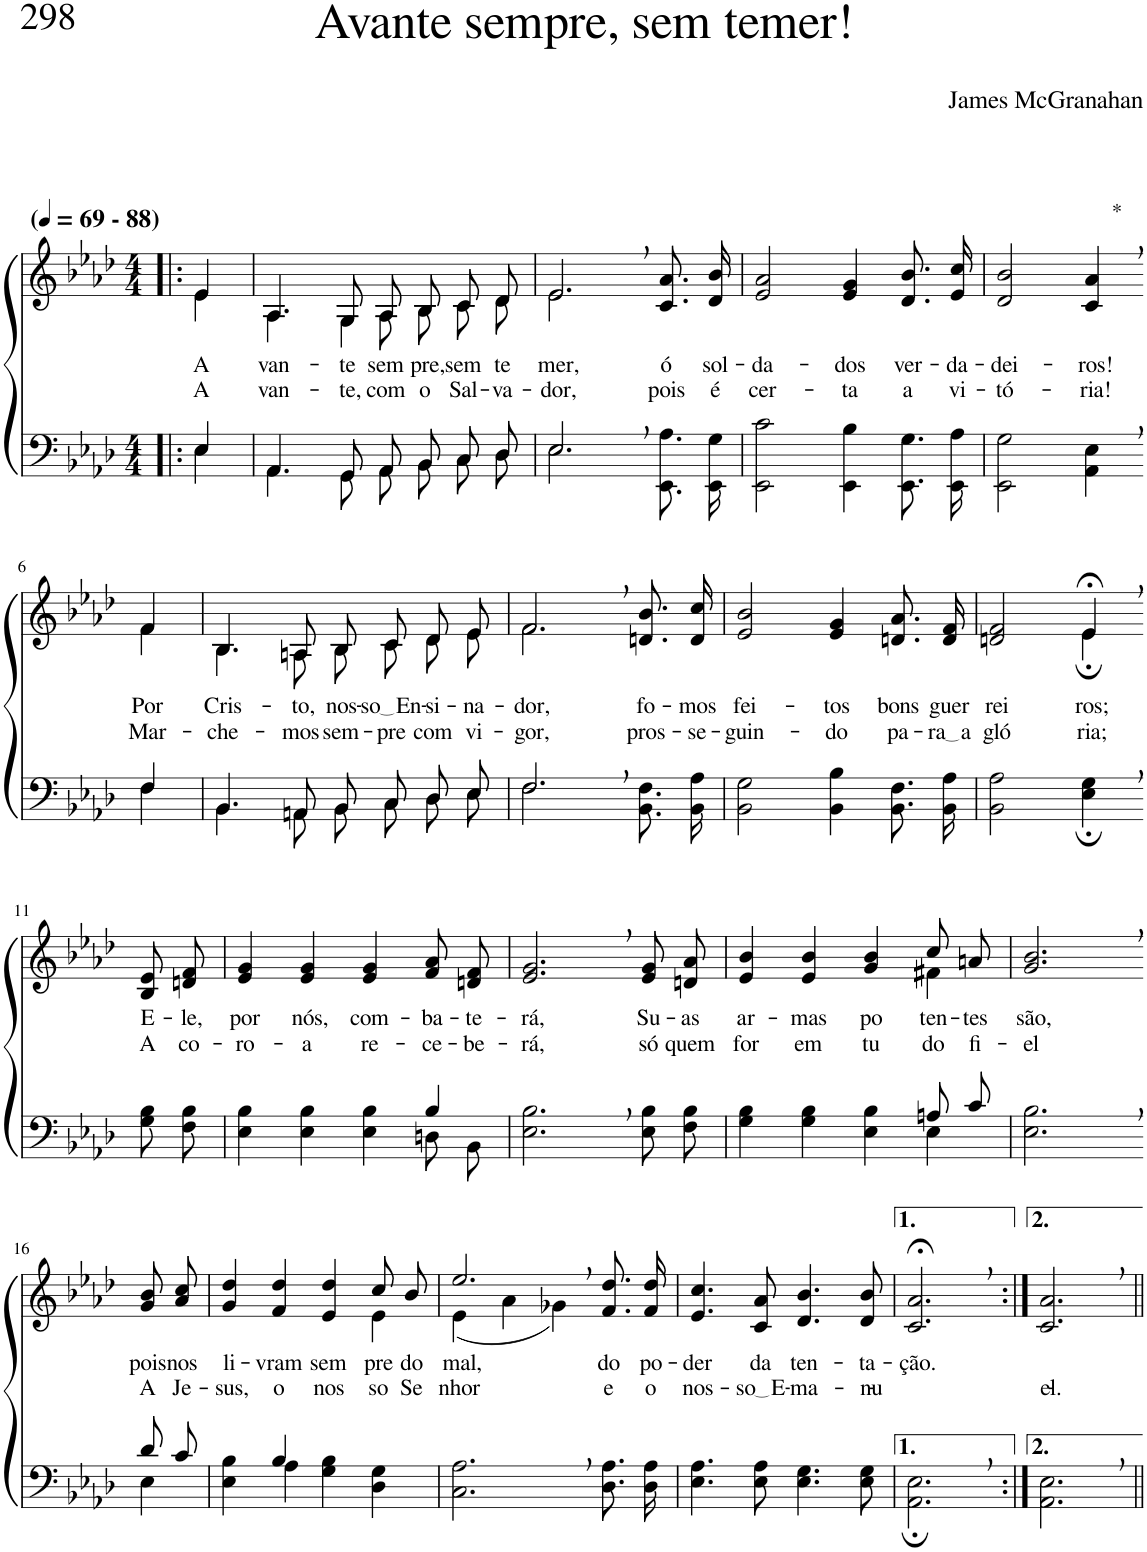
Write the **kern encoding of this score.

**kern	**kern	**text	**text
*part2	*part1	*part1	*part1
*staff2	*staff1	*staff1	*staff1
*I"Parte III e IV	*I"Parte I e II	*	*
*clefF4	*clefG2	*	*
*Trd-1c-2	*Trd-1c-2	*	*
*k[b-e-a-d-]	*k[b-e-a-d-]	*	*
*M4/4	*M4/4	*	*
*MM69	*MM69	*	*
=1!|:	=1!|:	=1!|:	=1!|:
*^	*^	*	*
!	!	!LO:TX:a:B:t=(	!	!	!
!	!	!LO:TX:a:B:t=- 88)	!	!	!
!	!	!	!	!LO:LY:b	!LO:LY:b
4E-/	4E-\	4e-/	4e-\	A-	A-
=2	=2	=2	=2	=2	=2
!	!	!	!	!LO:LY:b	!LO:LY:b
*	*	*	*^	*	*
4.AA-/	4.AA-\	4.A-\	4.A-/	2ryy	-van-	-van-
!	!	!	!	!	!LO:LY:b	!LO:LY:b
8GG/	8GG\	4G\	8G/	.	-te	-te,
!	!	!	!	!	!LO:LY:b	!LO:LY:b
8AA-/L	8AA-\L	.	8A-/L	8A-\	sem-	com
!	!	!	!	!	!LO:LY:b	!LO:LY:b
8BB-/J	8BB-\J	8B-\	8B-/J	4.ryy	-pre,	o
!	!	!	!	!	!LO:LY:b	!LO:LY:b
8C/L	8C\L	8c\L	8c/L	.	sem	Sal-
!	!	!	!	!	!LO:LY:b	!LO:LY:b
8D-/J	8D-\J	8d-\J	8d-/J	.	te-	-va-
*	*	*	*v	*v	*	*
=3	=3	=3	=3	=3	=3
!	!	!	!	!	!LO:LY:b
!	!	!	!	!LO:LY:b	!
2.E-,/	2.E-\	2.e-,/	2.e-\	-mer,	-dor,
!	!	!	!	!LO:LY:b	!LO:LY:b
4ryy	8.EE-/ 8.A-/L	8.c/ 8.a-/L	4ryy	ó	-pois
!	!	!	!	!LO:LY:b	!LO:LY:b
.	16EE-/ 16G/Jk	16d-/ 16b-/Jk	.	sol-	é
*	*	*v	*v	*	*
=4	=4	=4	=4	=4
!	!	!	!LO:LY:b	!LO:LY:b
*v	*v	*	*	*
2EE-\ 2c\	2e-/ 2a-/	-da-	cer-
!	!	!LO:LY:b	!LO:LY:b
4EE-\ 4B-\	4e-/ 4g/	-dos	-ta
!	!	!LO:LY:b	!LO:LY:b
8.EE-/ 8.G/L	8.d-/ 8.b-/L	ver-	a
!	!	!LO:LY:b	!LO:LY:b
16EE-/ 16A-/Jk	16e-/ 16cc/Jk	-da-	vi-
=5	=5	=5	=5
!	!	!LO:LY:b	!LO:LY:b
2EE-\ 2G\	2d-/ 2b-/	-dei-	-tó-
!	!LO:TX:a:t=*	!	!
!	!	!LO:LY:b	!LO:LY:b
4AA-\, 4E-\,	4c/, 4a-/,	-ros!	-ria!
!!LO:LB:g=z
=6-	=6-	=6-	=6-
*^	*^	*	*
!	!	!	!	!LO:LY:b	!LO:LY:b
4F\	4F/	4f/	4f\	Por	Mar-
=7	=7	=7	=7	=7	=7
!	!	!	!	!LO:LY:b	!LO:LY:b
4.BB-/	4.BB-\	4.B-/	4.B-\	Cris-	-che-
!	!	!	!	!LO:LY:b	!LO:LY:b
8AAn/	8AA\	8An/	8A\	-to,	-mos
!	!	!	!	!LO:LY:b	!LO:LY:b
8BB-/L	8BB-\L	8B-/L	8B-\L	nos-	sem-
!	!	!	!	!LO:LY:b	!LO:LY:b
8C/J	8C\J	8c/J	8c\J	so En	-pre
!	!	!	!	!LO:LY:b	!LO:LY:b
8D-/L	8D-\L	8d-/L	8d-\L	-si-	com
!	!	!	!	!LO:LY:b	!LO:LY:b
8E-/J	8E-\J	8e-/J	8e-\J	-na-	vi-
=8	=8	=8	=8	=8	=8
!	!	!	!	!LO:LY:b	!LO:LY:b
2.F,/	2.F\	2.f,/	2.f\	-dor,	-gor,
!	!	!	!	!LO:LY:b	!LO:LY:b
4ryy	8.BB-\ 8.F\L	8.dn/ 8.b-/L	4ryy	fo-	pros-
!	!	!	!	!LO:LY:b	!LO:LY:b
.	16BB-\ 16A-\Jk	16d/ 16cc/Jk	.	-mos	-se-
*	*	*v	*v	*	*
=9	=9	=9	=9	=9
!	!	!	!LO:LY:b	!LO:LY:b
*v	*v	*	*	*
2BB-\ 2G\	2e-/ 2b-/	fei-	-guin-
!	!	!LO:LY:b	!LO:LY:b
4BB-\ 4B-\	4e-/ 4g/	-tos	-do
!	!	!LO:LY:b	!LO:LY:b
8.BB-\ 8.F\L	8.dn/ 8.a-/L	bons	pa-
!	!	!LO:LY:b	!LO:LY:b
16BB-\ 16A-\Jk	16d/ 16f/Jk	guer-	ra a
=10	=10	=10	=10
*	*^	*	*
!	!	!	!LO:LY:b	!LO:LY:b
2BB-\ 2A-\	2ryy	2dn/ 2f/	-rei-	gló-
!	!	!	!LO:LY:b	!LO:LY:b
4E-\;, 4G\;,	4e-;<,\	4e-;/	-ros;	-ria;
!!LO:LB:g=z
=11-	=11-	=11-	=11-	=11-
!	!	!	!LO:LY:b	!LO:LY:b
*	*v	*v	*	*
8G\ 8B-\L	8B-/ 8e-/L	E-	A
!	!	!LO:LY:b	!LO:LY:b
8F\ 8B-\J	8dn/ 8f/J	-le,	co-
=12	=12	=12	=12
*^	*	*	*
!	!	!	!LO:LY:b	!LO:LY:b
2.ryy	4E-\ 4B-\	4e-/ 4g/	por	-ro-
!	!	!	!LO:LY:b	!LO:LY:b
.	4E-\ 4B-\	4e-/ 4g/	nós,	-a
!	!	!	!LO:LY:b	!LO:LY:b
.	4E-\ 4B-\	4e-/ 4g/	com-	re-
!	!	!	!LO:LY:b	!LO:LY:b
4B-/	8Dn\L	8f/ 8a-/L	-ba-	-ce-
!	!	!	!LO:LY:b	!LO:LY:b
.	8BB-\J	8dn/ 8f/J	-te-	-be-
=13	=13	=13	=13	=13
!	!	!	!LO:LY:b	!LO:LY:b
*v	*v	*	*	*
2.E-\, 2.B-\,	2.e-/, 2.g/,	-rá,	-rá,
!	!	!LO:LY:b	!LO:LY:b
8E-\ 8B-\L	8e-/ 8g/L	Su-	só
!	!	!LO:LY:b	!LO:LY:b
8F\ 8B-\J	8dn/ 8a-/J	-as	quem
=14	=14	=14	=14
*^	*	*	*
!	!	!	!LO:LY:b	!LO:LY:b
*	*	*^	*	*
2.ryy	4G\ 4B-\	4e-/ 4b-/	2.ryy	ar-	for
!	!	!	!	!LO:LY:b	!LO:LY:b
.	4G\ 4B-\	4e-/ 4b-/	.	-mas	em
!	!	!	!	!LO:LY:b	!LO:LY:b
.	4E-\ 4B-\	4g/ 4b-/	.	po-	tu-
!	!	!	!	!LO:LY:b	!LO:LY:b
8An/L	4E-\	8cc/L	4f#X\	-ten-	-do
!	!	!	!	!LO:LY:b	!LO:LY:b
8c/J	.	8an/J	.	-tes	fi-
*v	*v	*	*	*	*
*	*v	*v	*	*
=15	=15	=15	=15
!	!	!LO:LY:b	!LO:LY:b
2.E-\, 2.B-\,	2.g/, 2.b-/,	são,	-el
!!LO:LB:g=z
=16-	=16-	=16-	=16-
*^	*	*	*
!	!	!	!LO:LY:b	!LO:LY:b
8d-/L	4E-\	8g/ 8b-/L	pois	A
!	!	!	!LO:LY:b	!LO:LY:b
8c/J	.	8a-/ 8cc/J	nos	Je-
=17	=17	=17	=17	=17
!	!	!	!LO:LY:b	!LO:LY:b
*	*	*^	*	*
4ryy	4E-\ 4B-\	4g/ 4dd-/	2.ryy	li-	-sus,
!	!	!	!	!LO:LY:b	!LO:LY:b
4B-/	4A-\	4f/ 4dd-/	.	-vram	o
!	!	!	!	!LO:LY:b	!LO:LY:b
2ryy	4G\ 4B-\	4e-/ 4dd-/	.	sem-	nos-
!	!	!	!	!LO:LY:b	!LO:LY:b
.	4D-\ 4G\	8cc/L	4e-\	-pre	-so
!	!	!	!	!LO:LY:b	!LO:LY:b
.	.	8b-/J	.	do	Se-
*v	*v	*	*	*	*
=18	=18	=18	=18	=18
!	!	!	!LO:LY:b	!LO:LY:b
2.C\, 2.A-\,	2.ee-,/	(4e-\	mal,	-nhor
.	.	4a-\	.	.
.	.	4g-X\)	.	.
!	!	!	!LO:LY:b	!LO:LY:b
8.D-\ 8.A-\L	8.f/ 8.dd-/L	4ryy	do	e
!	!	!	!LO:LY:b	!LO:LY:b
16D-\ 16A-\Jk	16f/ 16dd-/Jk	.	po-	o
*	*v	*v	*	*
=19	=19	=19	=19
!	!	!LO:LY:b	!LO:LY:b
4.E-\ 4.A-\	4.e-/ 4.cc/	-der	nos-
!	!	!LO:LY:b	!LO:LY:b
8E-\ 8A-\	8c/ 8a-/	da	so E
!	!	!LO:LY:b	!LO:LY:b
4.E-\ 4.G\	4.d-/ 4.b-/	ten-	-ma-
!	!	!LO:LY:b	!LO:LY:b
8E-\ 8G\	8d-/ 8b-/	-ta-	-nu-
=20	=20	=20	=20
!	!	!LO:LY:b	!
2.AA-\;, 2.E-\;,	2.c/;<, 2.a-/;<,	-ção.	.
=21:|!	=21:|!	=21:|!	=21:|!
!	!	!	!LO:LY:b
2.AA-\, 2.E-\,	2.c/, 2.a-/,	.	-el.-
=||	=||	=||	=||
*-	*-	*-	*-
